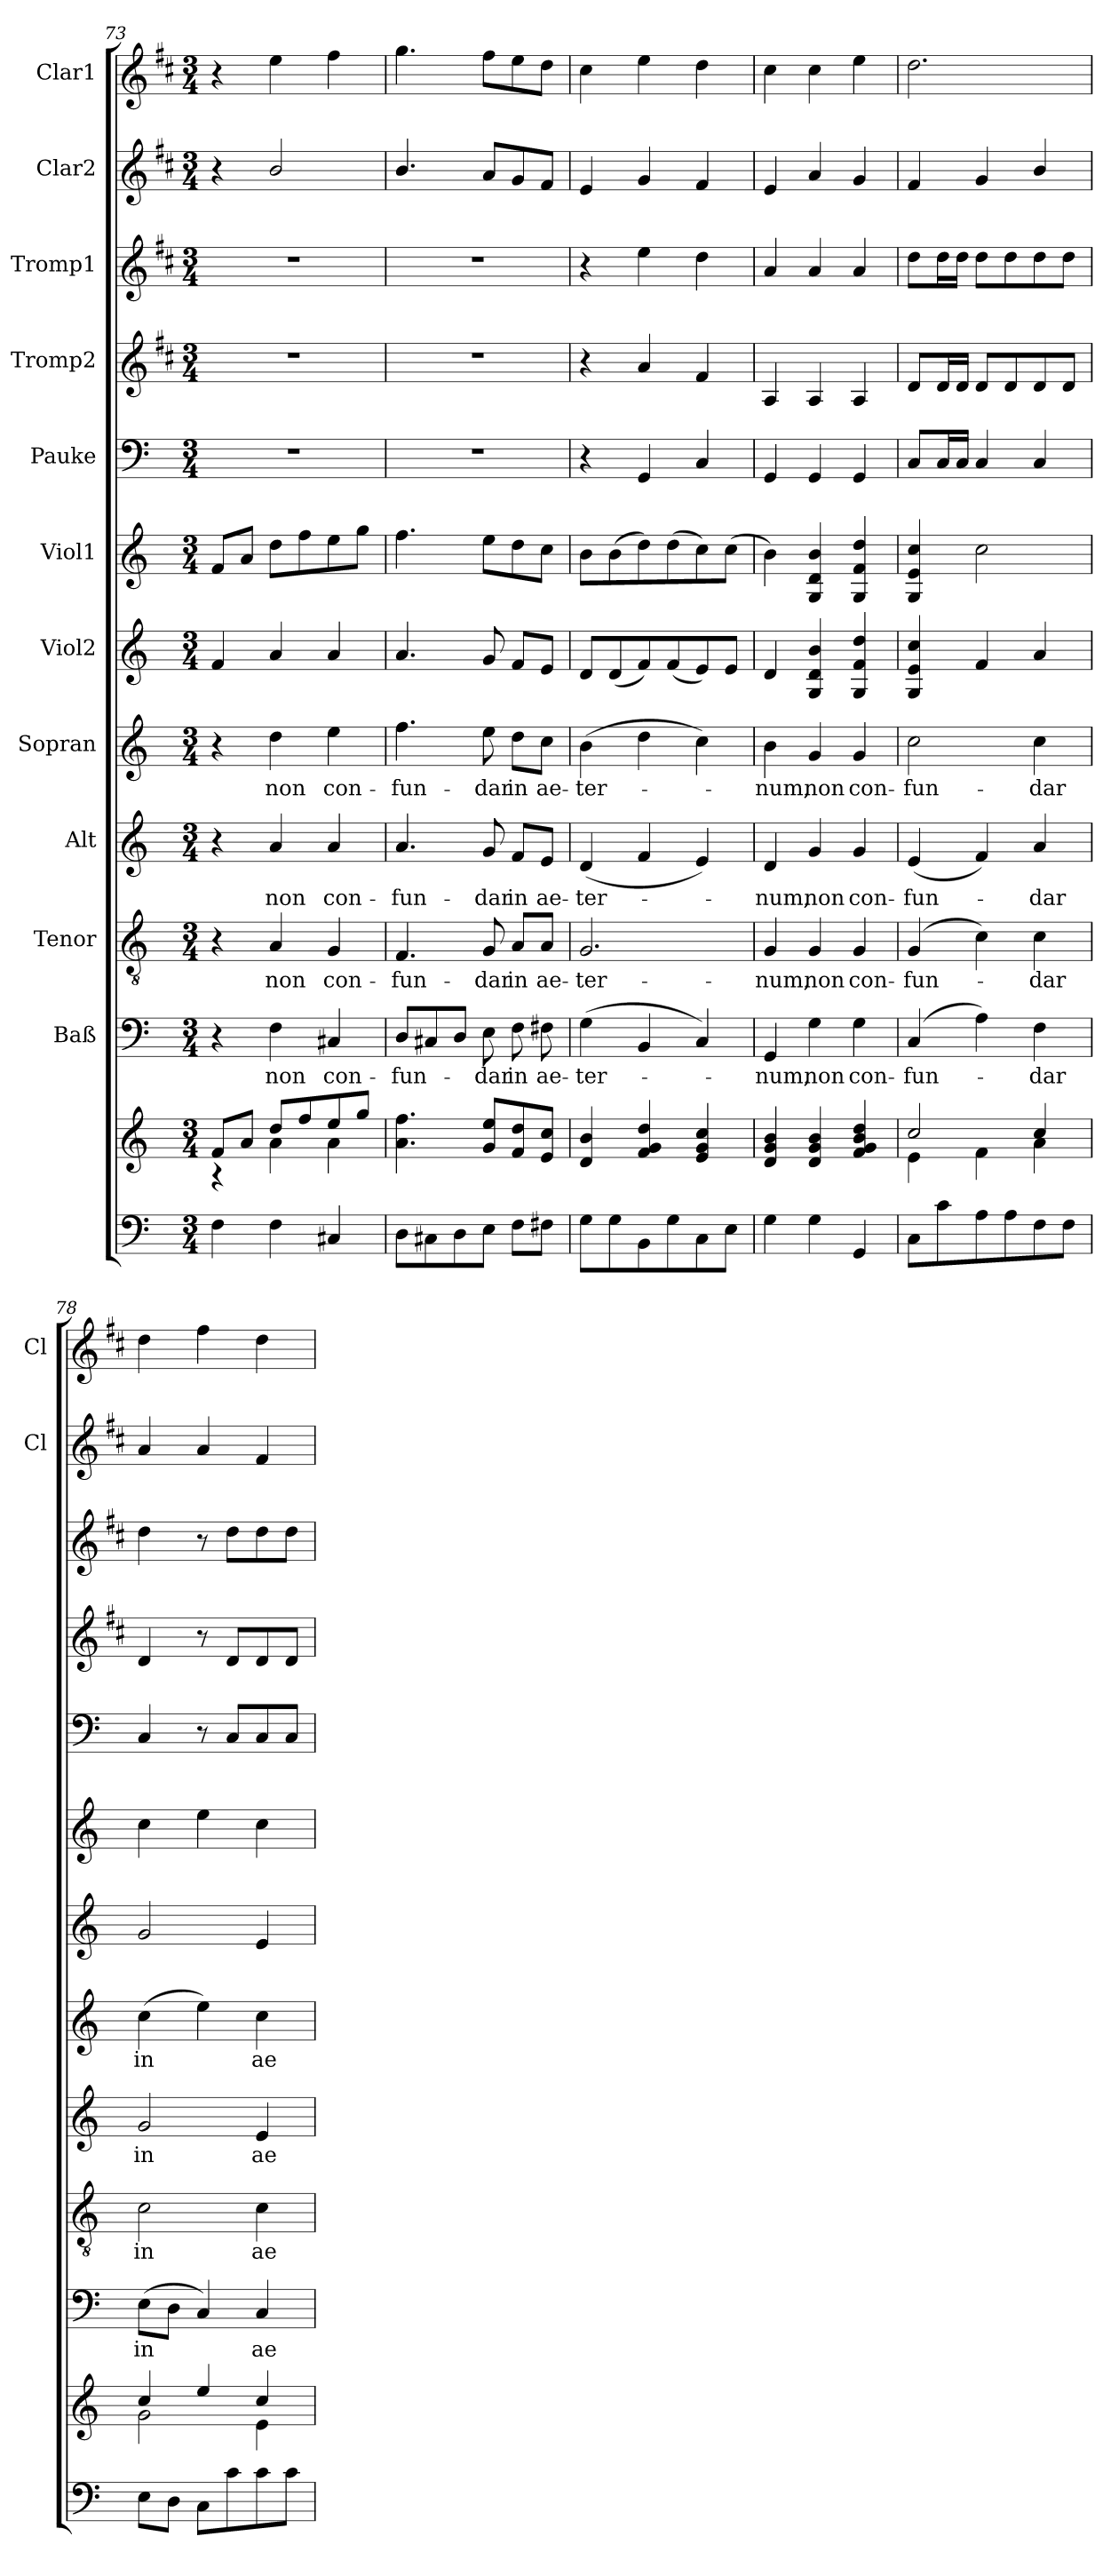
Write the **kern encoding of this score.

**kern	**kern	**kern	**text	**kern	**text	**kern	**text	**kern	**text	**kern	**kern	**kern	**kern	**kern	**kern	**kern
*part12	*part12	*part11	*part11	*part10	*part10	*part9	*part9	*part8	*part8	*part7	*part6	*part5	*part4	*part3	*part2	*part1
*staff13	*staff12	*staff11	*staff11	*staff10	*staff10	*staff9	*staff9	*staff8	*staff8	*staff7	*staff6	*staff5	*staff4	*staff3	*staff2	*staff1
*	*	*I"Baß	*	*I"Tenor	*	*I"Alt	*	*I"Sopran	*	*I"Viol2	*I"Viol1	*I"Pauke	*I"Tromp2	*I"Tromp1	*I"Clar2	*I"Clar1
*	*	*	*	*	*	*	*	*	*	*	*	*	*	*	*I'Cl	*I'Cl
*clefF4	*clefG2	*clefF4	*	*clefGv2	*	*clefG2	*	*clefG2	*	*clefG2	*clefG2	*clefF4	*clefG2	*clefG2	*clefG2	*clefG2
*	*	*	*	*	*	*	*	*	*	*	*	*	*ITrd1c2	*ITrd1c2	*ITrd1c2	*ITrd1c2
*k[]	*k[]	*k[]	*	*k[]	*	*k[]	*	*k[]	*	*k[]	*k[]	*k[]	*k[]	*k[]	*k[]	*k[]
*C:	*C:	*C:	*	*C:	*	*C:	*	*C:	*	*C:	*C:	*C:	*C:	*C:	*C:	*C:
*M3/4	*M3/4	*M3/4	*	*M3/4	*	*M3/4	*	*M3/4	*	*M3/4	*M3/4	*M3/4	*M3/4	*M3/4	*M3/4	*M3/4
=73	=73	=73	=73	=73	=73	=73	=73	=73	=73	=73	=73	=73	=73	=73	=73	=73
*	*^	*	*	*	*	*	*	*	*	*	*	*	*	*	*	*
4F\	4rA	8f/L	4r	.	4r	.	4r	.	4r	.	4f/	8f/L	2.r	2.r	2.r	4r	4r
.	.	8a/J	.	.	.	.	.	.	.	.	.	8a/J	.	.	.	.	.
!	!	!	!	!LO:LY:b	!	!LO:LY:b	!	!LO:LY:b	!	!LO:LY:b	!	!	!	!	!	!	!
4F\	4a\	8dd/L	4F\	non	4A/	non	4a/	non	4dd\	non	4a/	8dd\L	.	.	.	2a/	4dd\
.	.	8ff/	.	.	.	.	.	.	.	.	.	8ff\	.	.	.	.	.
!	!	!	!	!LO:LY:b	!	!LO:LY:b	!	!LO:LY:b	!	!LO:LY:b	!	!	!	!	!	!	!
4C#X/	4a\	8ee/	4C#X/	con-	4G/	con-	4a/	con-	4ee\	con-	4a/	8ee\	.	.	.	.	4ee\
.	.	8gg/J	.	.	.	.	.	.	.	.	.	8gg\J	.	.	.	.	.
=74	=74	=74	=74	=74	=74	=74	=74	=74	=74	=74	=74	=74	=74	=74	=74	=74	=74
!	!	!	!	!LO:LY:b	!	!LO:LY:b	!	!LO:LY:b	!	!LO:LY:b	!	!	!	!	!	!	!
*	*v	*v	*	*	*	*	*	*	*	*	*	*	*	*	*	*	*
8D\L	4.a\ 4.ff\	8D/L	-fun-	4.F/	-fun-	4.a/	-fun-	4.ff\	-fun-	4.a/	4.ff\	2.r	2.r	2.r	4.a/	4.ff\
8C#X\	.	8C#X/	.	.	.	.	.	.	.	.	.	.	.	.	.	.
8D\	.	8D/J	.	.	.	.	.	.	.	.	.	.	.	.	.	.
!	!	!	!LO:LY:b	!	!LO:LY:b	!	!LO:LY:b	!	!LO:LY:b	!	!	!	!	!	!	!
8E\J	8g/ 8ee/L	8E\	-dar	8G/	-dar	8g/	-dar	8ee\	-dar	8g/	8ee\L	.	.	.	8g/L	8ee\L
!	!	!	!LO:LY:b	!	!LO:LY:b	!	!LO:LY:b	!	!LO:LY:b	!	!	!	!	!	!	!
8F\L	8f/ 8dd/	8F\	in	8A/L	in	8f/L	in	8dd\L	in	8f/L	8dd\	.	.	.	8f/	8dd\
!	!	!	!LO:LY:b	!	!LO:LY:b	!	!LO:LY:b	!	!LO:LY:b	!	!	!	!	!	!	!
8F#X\J	8e/ 8cc/J	8F#X\	ae-	8A/J	ae-	8e/J	ae-	8cc\J	ae-	8e/J	8cc\J	.	.	.	8e/J	8cc\J
=75	=75	=75	=75	=75	=75	=75	=75	=75	=75	=75	=75	=75	=75	=75	=75	=75
!	!	!	!LO:LY:b	!	!LO:LY:b	!	!LO:LY:b	!	!LO:LY:b	!	!	!	!	!	!	!
8G\L	4d/ 4b/	(>4G\	-ter-	2.G/	-ter-	(4d/	-ter-	(>4b\	-ter-	8d/L	8b\L	4r	4r	4r	4d/	4b\
8G\	.	.	.	.	.	.	.	.	.	(<8d/	(>8b\	.	.	.	.	.
8BB\	4f/ 4g/ 4dd/	4BB/	.	.	.	4f/	.	4dd\	.	8f/)	8dd\)	4GG/	4g/	4dd\	4f/	4dd\
8G\	.	.	.	.	.	.	.	.	.	(<8f/	(>8dd\	.	.	.	.	.
8C\	4e/ 4g/ 4cc/	4C/)	.	.	.	4e/)	.	4cc\)	.	8e/)	8cc\)	4C/	4e/	4cc\	4e/	4cc\
8E\J	.	.	.	.	.	.	.	.	.	8e/J	(>8cc\J	.	.	.	.	.
=76	=76	=76	=76	=76	=76	=76	=76	=76	=76	=76	=76	=76	=76	=76	=76	=76
!	!	!	!LO:LY:b	!	!LO:LY:b	!	!LO:LY:b	!	!LO:LY:b	!	!	!	!	!	!	!
4G\	4d/ 4g/ 4b/	4GG/	-num,	4G/	-num,	4d/	-num,	4b\	-num,	4d/	4b\)	4GG/	4G/	4g/	4d/	4b\
!	!	!	!LO:LY:b	!	!LO:LY:b	!	!LO:LY:b	!	!LO:LY:b	!	!	!	!	!	!	!
4G\	4d/ 4g/ 4b/	4G\	non	4G/	non	4g/	non	4g/	non	4G/ 4d/ 4b/	4G/ 4d/ 4b/	4GG/	4G/	4g/	4g/	4b\
!	!	!	!LO:LY:b	!	!LO:LY:b	!	!LO:LY:b	!	!LO:LY:b	!	!	!	!	!	!	!
4GG/	4f/ 4g/ 4b/ 4dd/	4G\	con-	4G/	con-	4g/	con-	4g/	con-	4G/ 4f/ 4dd/	4G/ 4f/ 4dd/	4GG/	4G/	4g/	4f/	4dd\
!!LO:PB:g=z
=77	=77	=77	=77	=77	=77	=77	=77	=77	=77	=77	=77	=77	=77	=77	=77	=77
*	*^	*	*	*	*	*	*	*	*	*	*	*	*	*	*	*
!	!	!	!	!LO:LY:b	!	!LO:LY:b	!	!LO:LY:b	!	!LO:LY:b	!	!	!	!	!	!	!
8C\L	4e\	2cc/	(4C/	-fun-	(4G/	-fun-	(4e/	-fun-	2cc\	-fun-	4G/ 4e/ 4cc/	4G/ 4e/ 4cc/	8C/L	8c/L	8cc\L	4e/	2.cc\
8c\	.	.	.	.	.	.	.	.	.	.	.	.	16C/L	16c/L	16cc\L	.	.
.	.	.	.	.	.	.	.	.	.	.	.	.	16C/JJ	16c/JJ	16cc\JJ	.	.
8A\	4f\	.	4A\)	.	4c\)	.	4f/)	.	.	.	4f/	2cc\	4C/	8c/L	8cc\L	4f/	.
8A\	.	.	.	.	.	.	.	.	.	.	.	.	.	8c/	8cc\	.	.
!	!	!	!	!LO:LY:b	!	!LO:LY:b	!	!LO:LY:b	!	!LO:LY:b	!	!	!	!	!	!	!
8F\	4a\	4cc/	4F\	-dar	4c\	-dar	4a/	-dar	4cc\	-dar	4a/	.	4C/	8c/	8cc\	4a/	.
8F\J	.	.	.	.	.	.	.	.	.	.	.	.	.	8c/J	8cc\J	.	.
=78	=78	=78	=78	=78	=78	=78	=78	=78	=78	=78	=78	=78	=78	=78	=78	=78	=78
!	!	!	!	!LO:LY:b	!	!LO:LY:b	!	!LO:LY:b	!	!LO:LY:b	!	!	!	!	!	!	!
8E\L	2g\	4cc/	(>8E\L	in	2c\	in	2g/	in	(>4cc\	in	2g/	4cc\	4C/	4c/	4cc\	4g/	4cc\
8D\J	.	.	8D\J	.	.	.	.	.	.	.	.	.	.	.	.	.	.
8C\L	.	4ee/	4C/)	.	.	.	.	.	4ee\)	.	.	4ee\	8r	8r	8r	4g/	4ee\
8c\	.	.	.	.	.	.	.	.	.	.	.	.	8C/L	8c/L	8cc\L	.	.
!	!	!	!	!LO:LY:b	!	!LO:LY:b	!	!LO:LY:b	!	!LO:LY:b	!	!	!	!	!	!	!
8c\	4e\	4cc/	4C/	ae-	4c\	ae-	4e/	ae-	4cc\	ae-	4e/	4cc\	8C/	8c/	8cc\	4e/	4cc\
8c\J	.	.	.	.	.	.	.	.	.	.	.	.	8C/J	8c/J	8cc\J	.	.
*	*v	*v	*	*	*	*	*	*	*	*	*	*	*	*	*	*	*
=	=	=	=	=	=	=	=	=	=	=	=	=	=	=	=	=
*-	*-	*-	*-	*-	*-	*-	*-	*-	*-	*-	*-	*-	*-	*-	*-	*-
